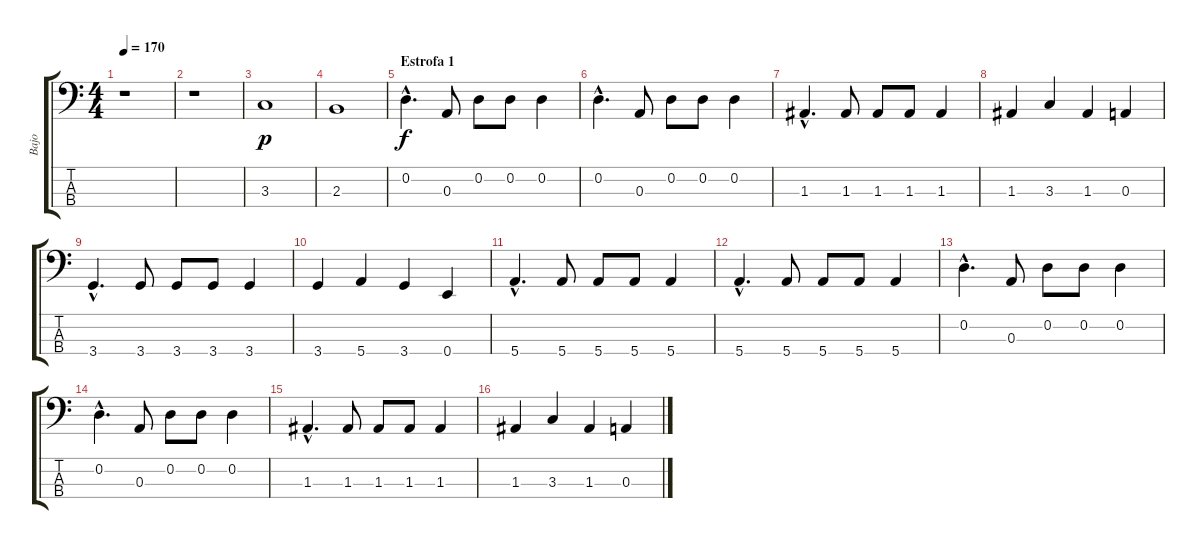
\track ("Bajo" "Bajo") {instrument electricbasspick}
\staff {score tabs}
\tuning (G2 D2 A1 E1) {hide}
\ts (4 4)
\tempo 170
\clef f4
\ks c
r.1{dy p instrument electricbasspick} |
r.1 |
3.3.1 |
2.3.1 |
\section ("" "Estrofa 1")
0.2{hac}.4{d dy f} 0.3.8 0.2.8 0.2.8 0.2.4 |
0.2{hac}.4{d} 0.3.8 0.2.8 0.2.8 0.2.4 |
1.3{hac}.4{d} 1.3.8 1.3.8 1.3.8 1.3.4 |
1.3.4 3.3.4 1.3.4 0.3.4 |
3.4{hac}.4{d} 3.4.8 3.4.8 3.4.8 3.4.4 |
3.4.4 5.4.4 3.4.4 0.4.4 |
5.4{hac}.4{d} 5.4.8 5.4.8 5.4.8 5.4.4 |
5.4{hac}.4{d} 5.4.8 5.4.8 5.4.8 5.4.4 |
0.2{hac}.4{d} 0.3.8 0.2.8 0.2.8 0.2.4 |
0.2{hac}.4{d} 0.3.8 0.2.8 0.2.8 0.2.4 |
1.3{hac}.4{d} 1.3.8 1.3.8 1.3.8 1.3.4 |
1.3.4 3.3.4 1.3.4 0.3.4
